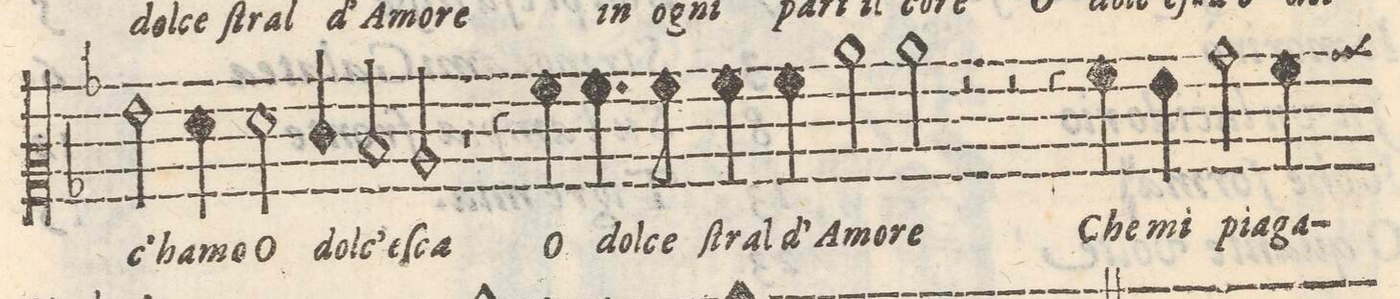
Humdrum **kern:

**kern	**text
*I"ALTO	*
*clefC2	*
*k[b-]	*
*M2/1	*
2g\	-c'ha-
4f\	-mo
2f\	O
4e/	dol-
=21-	=21-
2d/	-c'eſ-
2c/	-ca
1r	.
=22-	=22-
4r	.
4a\	O
4.a\	dol-
8a\	-ce
4a\	ſtral
4a\	d'A-
2cc\	-mo-
=23-	=23-
2cc\	-re
2r	.
2r	.
4r	.
4a\	Che
=24-	=24-
4g\	mi
2b-\	pia-
4a\	-ga-
*-	*-
